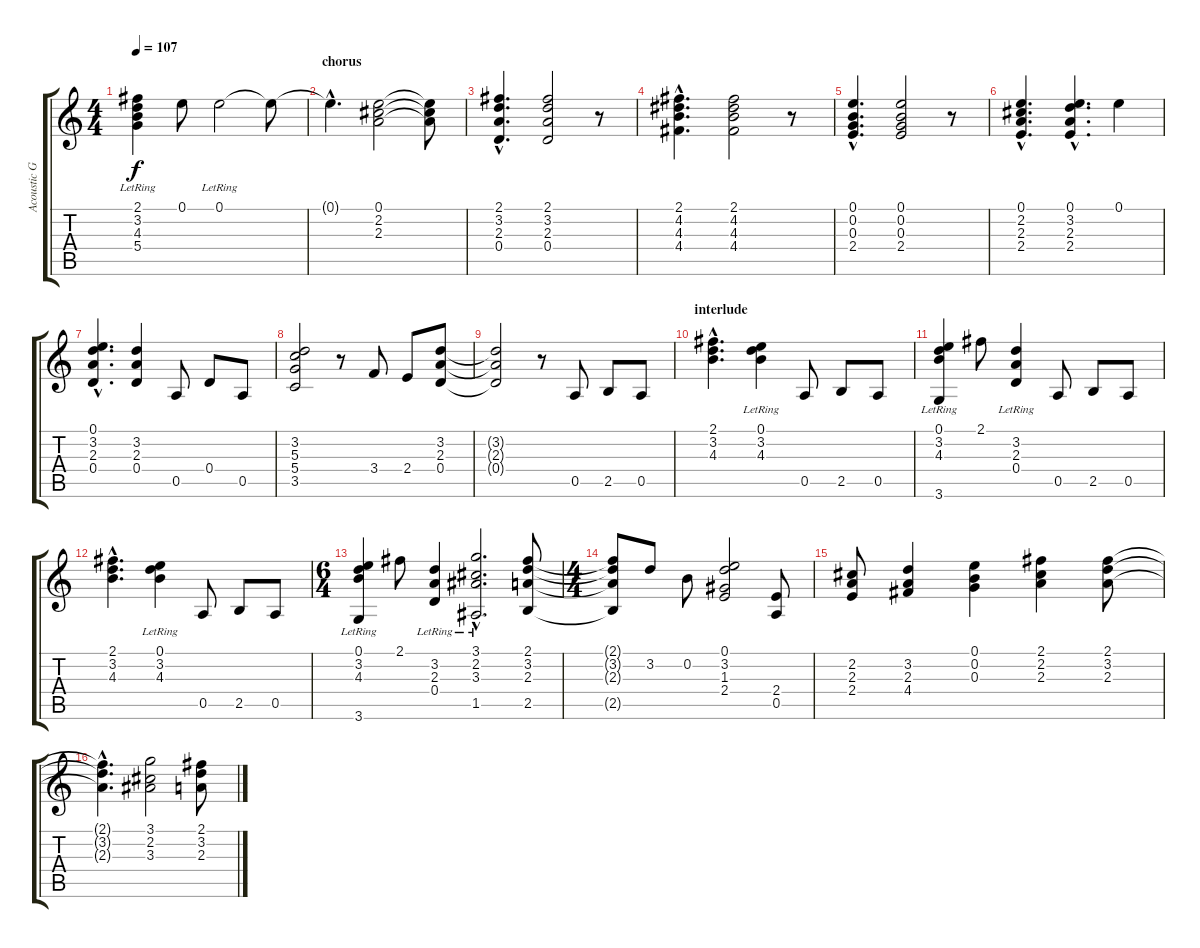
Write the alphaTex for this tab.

\track ("Acoustic Guitar (May)" "Acoustic G") {instrument acousticguitarsteel}
\staff {score tabs}
\tuning (E4 B3 G3 D3 A2 E2) {hide}
\ts (4 4)
\tempo 107
\clef g2
\ks c
(2.1 3.2{lr} 4.3{lr} 5.4{lr}).4{dy f} 0.1.8 0.1{lr}.2 0.1{t}.8 |
\section ("" "chorus")
0.1{hac t}.4{d} (0.1 2.2 2.3).2 (0.1{t} 2.2{t} 2.3{t}).8 |
(2.1{hac} 3.2{hac} 2.3{hac} 0.4{hac}).4{d} (2.1 3.2 2.3 0.4).2 r.8 |
(2.1{hac} 4.2{hac} 4.3{hac} 4.4{hac}).4{d} (2.1 4.2 4.3 4.4).2 r.8 |
(0.1{hac} 0.2{hac} 0.3{hac} 2.4{hac}).4{d} (0.1 0.2 0.3 2.4).2 r.8 |
(0.1{hac} 2.2{hac} 2.3{hac} 2.4{hac}).4{d} (0.1{hac} 3.2{hac} 2.3{hac} 2.4{hac}).4{d} 0.1.4 |
(0.1{hac} 3.2{hac} 2.3{hac} 0.4{hac}).4{d} (3.2 2.3 0.4).4 0.5.8 0.4.8 0.5.8 |
(3.2 5.3 5.4 3.5).2 r.8 3.4.8 2.4.8 (3.2 2.3 0.4).8 |
(3.2{t} 2.3{t} 0.4{t}).2 r.8 0.5.8 2.5.8 0.5.8 |
\section ("" "interlude")
(2.1{hac} 3.2{hac} 4.3{hac}).4{d} (0.1{lr} 3.2{lr} 4.3{lr}).4 0.5.8 2.5.8 0.5.8 |
(0.1 3.2 4.3 3.6{lr}).4 2.1.8 (3.2{lr} 2.3{lr} 0.4{lr}).4 0.5.8 2.5.8 0.5.8 |
(2.1{hac} 3.2{hac} 4.3{hac}).4{d} (0.1{lr} 3.2{lr} 4.3{lr}).4 0.5.8 2.5.8 0.5.8 |
\ts (6 4)
(0.1 3.2 4.3 3.6{lr}).4 2.1.8 (3.2{lr} 2.3{lr} 0.4{lr}).4 (3.1{hac lr} 2.2{hac lr} 3.3{hac lr} 1.5{hac lr}).2{d} (2.1 3.2 2.3 2.5).8 |
\ts (4 4)
(2.1{t} 3.2{t} 2.3{t} 2.5{t}).8 3.2.8 0.2.8 (0.1 3.2 1.3 2.4).2 (2.4 0.5).8 |
(2.2 2.3 2.4).8 (3.2 2.3 4.4).4 (0.1 0.2 0.3).4 (2.1 2.2 2.3).4 (2.1 3.2 2.3).8 |
(2.1{hac t} 3.2{hac t} 2.3{hac t}).4{d} (3.1 2.2 3.3).2 (2.1 3.2 2.3).8
